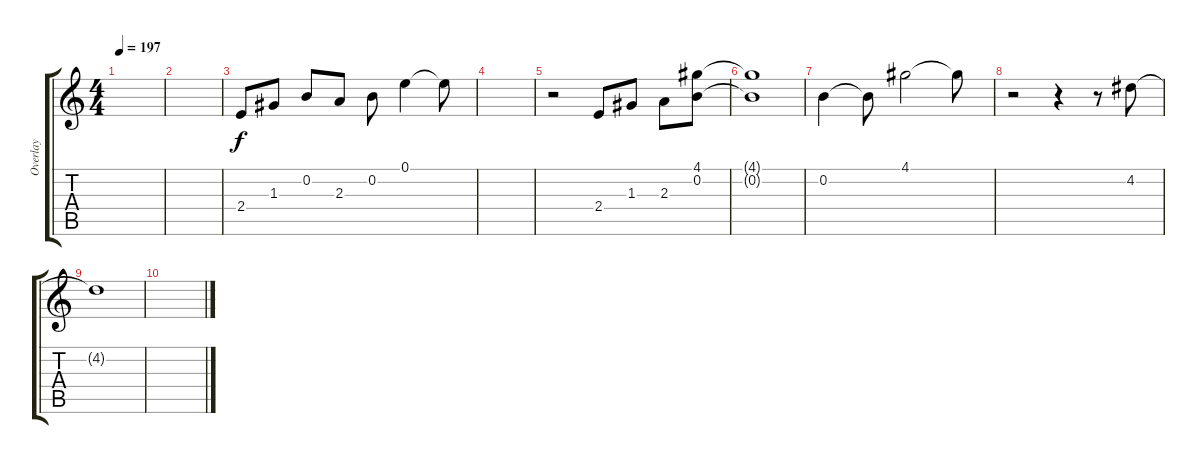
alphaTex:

\track ("Overlay" "Overlay") {instrument electricguitarclean}
\staff {score tabs}
\tuning (E4 B3 G3 D3 A2 E2) {hide}
\ts (4 4)
\tempo 197
\clef g2
\ks c
|
\section ("" "")
|
2.4.8 1.3.8 0.2.8 2.3.8 0.2.8 0.1.4 0.1{t}.8 |
|
r.2 2.4.8 1.3.8 2.3.8 (4.1 0.2).8 |
(4.1{t} 0.2{t}).1 |
0.2.4 0.2{t}.8 4.1.2 4.1{t}.8 |
r.2 r.4 r.8 4.2.8 |
4.2{t}.1 |
\section ("" "")
